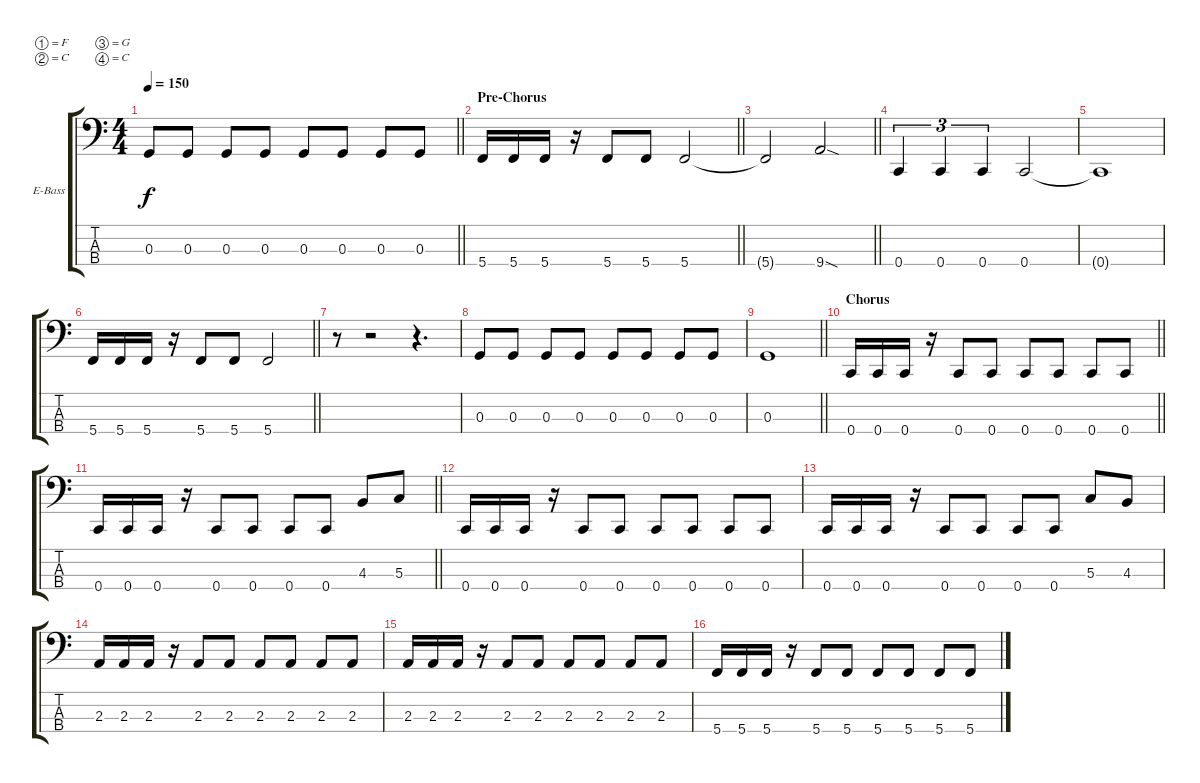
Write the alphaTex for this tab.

\bracketExtendMode groupsimilarinstruments
\firstSystemTrackNameOrientation horizontal
\otherSystemsTrackNameOrientation horizontal
\track ("Jay" "E-Bass") {solo instrument electricbassfinger}
\staff {score tabs}
\tuning (F2 C2 G1 C1)
\ts (4 4)
\tempo 150
\clef f4
\barLineRight lightlight
\ks c
0.3.8{dy f} 0.3.8 0.3.8 0.3.8 0.3.8 0.3.8 0.3.8 0.3.8 |
\section ("" "Pre-Chorus")
\barLineRight lightlight
5.4.16 5.4.16 5.4.16 r.16 5.4.8 5.4.8 5.4.2 |
\barLineRight lightlight
5.4{t}.2 9.4{sod}.2 |
0.4.4{tu (3 2)} 0.4.4{tu (3 2)} 0.4.4{tu (3 2)} 0.4.2 |
0.4{t}.1 |
\barLineRight lightlight
5.4.16 5.4.16 5.4.16 r.16 5.4.8 5.4.8 5.4.2 |
r.8 r.2 r.4{d} |
0.3.8 0.3.8 0.3.8 0.3.8 0.3.8 0.3.8 0.3.8 0.3.8 |
\barLineRight lightlight
0.3.1 |
\section ("" "Chorus")
\barLineRight lightlight
0.4.16 0.4.16 0.4.16 r.16 0.4.8 0.4.8 0.4.8 0.4.8 0.4.8 0.4.8 |
\barLineRight lightlight
0.4.16 0.4.16 0.4.16 r.16 0.4.8 0.4.8 0.4.8 0.4.8 4.3.8 5.3.8 |
0.4.16 0.4.16 0.4.16 r.16 0.4.8 0.4.8 0.4.8 0.4.8 0.4.8 0.4.8 |
0.4.16 0.4.16 0.4.16 r.16 0.4.8 0.4.8 0.4.8 0.4.8 5.3.8 4.3.8 |
2.3.16 2.3.16 2.3.16 r.16 2.3.8 2.3.8 2.3.8 2.3.8 2.3.8 2.3.8 |
2.3.16 2.3.16 2.3.16 r.16 2.3.8 2.3.8 2.3.8 2.3.8 2.3.8 2.3.8 |
5.4.16 5.4.16 5.4.16 r.16 5.4.8 5.4.8 5.4.8 5.4.8 5.4.8 5.4.8
